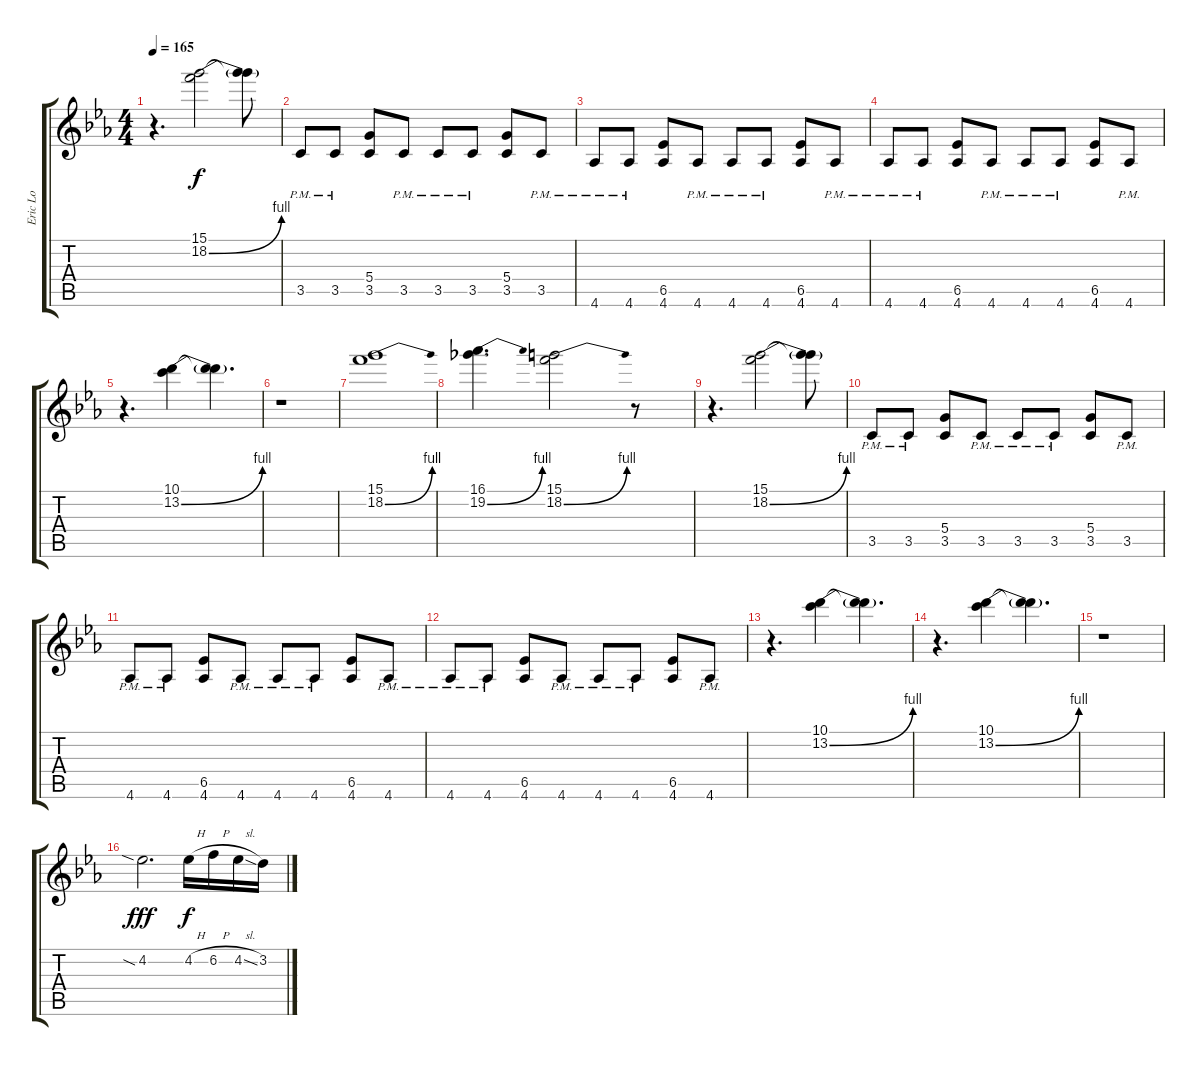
\track ("Eric Lo" "Eric Lo") {instrument overdrivenguitar}
\staff {score tabs}
\tuning (E4 B3 G3 D3 A2 E2) {hide}
\ts (4 4)
\tempo 165
\clef g2
\ks cminor
r.4{d dy f} (15.1 18.2{be (bend 0 0 60 4)}).2 (15.1{t} 18.2{t}).8 |
3.5{pm}.8 3.5{pm}.8 (5.4 3.5).8 3.5{pm}.8 3.5{pm}.8 3.5{pm}.8 (5.4 3.5).8 3.5{pm}.8 |
4.6{pm}.8 4.6{pm}.8 (6.5 4.6).8 4.6{pm}.8 4.6{pm}.8 4.6{pm}.8 (6.5 4.6).8 4.6{pm}.8 |
4.6{pm}.8 4.6{pm}.8 (6.5 4.6).8 4.6{pm}.8 4.6{pm}.8 4.6{pm}.8 (6.5 4.6).8 4.6{pm}.8 |
r.4{d} (10.1 13.2{be (bend 0 0 60 4)}).4 (10.1{t} 13.2{t}).4{d} |
r.1 |
(15.1 18.2{be (bend 0 0 60 4)}).1 |
(16.1 19.2{be (bend 0 0 60 4)}).4{d} (15.1 18.2{be (bend 0 0 60 4)}).2 r.8 |
r.4{d} (15.1 18.2{be (bend 0 0 60 4)}).2 (15.1{t} 18.2{t}).8 |
3.5{pm}.8 3.5{pm}.8 (5.4 3.5).8 3.5{pm}.8 3.5{pm}.8 3.5{pm}.8 (5.4 3.5).8 3.5{pm}.8 |
4.6{pm}.8 4.6{pm}.8 (6.5 4.6).8 4.6{pm}.8 4.6{pm}.8 4.6{pm}.8 (6.5 4.6).8 4.6{pm}.8 |
4.6{pm}.8 4.6{pm}.8 (6.5 4.6).8 4.6{pm}.8 4.6{pm}.8 4.6{pm}.8 (6.5 4.6).8 4.6{pm}.8 |
r.4{d} (10.1 13.2{be (bend 0 0 60 4)}).4 (10.1{t} 13.2{t}).4{d} |
r.4{d} (10.1 13.2{be (bend 0 0 60 4)}).4 (10.1{t} 13.2{t}).4{d} |
r.1 |
4.2{sia}.2{d dy fff} 4.2{h}.16{dy f} 6.2{h}.16 4.2{sl}.16 3.2.16
